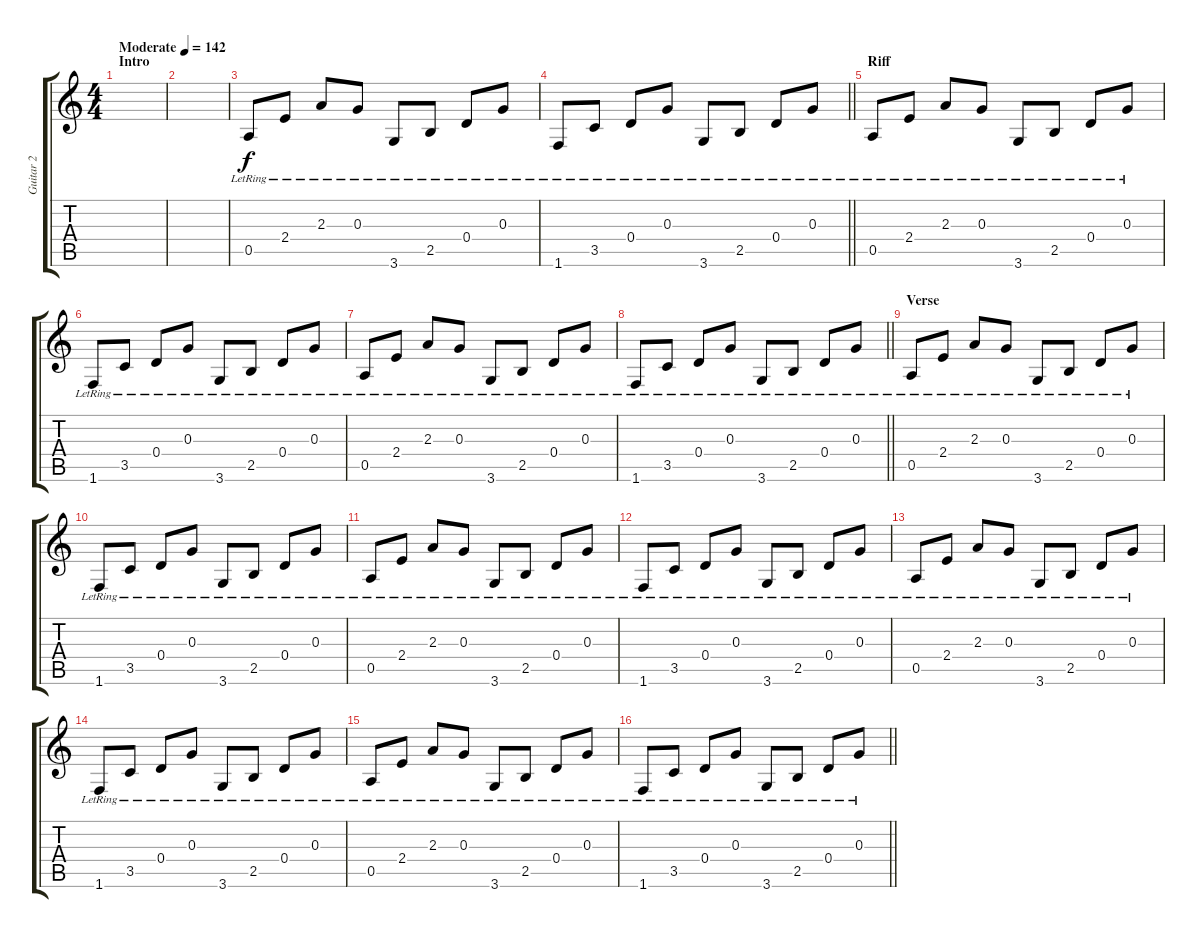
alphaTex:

\track ("Guitar 2" "Guitar 2") {instrument acousticguitarsteel}
\staff {score tabs}
\tuning (E4 B3 G3 D3 A2 E2) {hide}
\ts (4 4)
\section ("" "Intro")
\tempo (142 "Moderate")
\clef g2
\ks c
|
|
0.5{lr}.8 2.4{lr}.8 2.3{lr}.8 0.3{lr}.8 3.6{lr}.8 2.5{lr}.8 0.4{lr}.8 0.3{lr}.8 |
\barLineRight lightlight
1.6{lr}.8 3.5{lr}.8 0.4{lr}.8 0.3{lr}.8 3.6{lr}.8 2.5{lr}.8 0.4{lr}.8 0.3{lr}.8 |
\section ("" "Riff")
0.5{lr}.8 2.4{lr}.8 2.3{lr}.8 0.3{lr}.8 3.6{lr}.8 2.5{lr}.8 0.4{lr}.8 0.3{lr}.8 |
1.6{lr}.8 3.5{lr}.8 0.4{lr}.8 0.3{lr}.8 3.6{lr}.8 2.5{lr}.8 0.4{lr}.8 0.3{lr}.8 |
0.5{lr}.8 2.4{lr}.8 2.3{lr}.8 0.3{lr}.8 3.6{lr}.8 2.5{lr}.8 0.4{lr}.8 0.3{lr}.8 |
\barLineRight lightlight
1.6{lr}.8 3.5{lr}.8 0.4{lr}.8 0.3{lr}.8 3.6{lr}.8 2.5{lr}.8 0.4{lr}.8 0.3{lr}.8 |
\section ("" "Verse")
0.5{lr}.8 2.4{lr}.8 2.3{lr}.8 0.3{lr}.8 3.6{lr}.8 2.5{lr}.8 0.4{lr}.8 0.3{lr}.8 |
1.6{lr}.8 3.5{lr}.8 0.4{lr}.8 0.3{lr}.8 3.6{lr}.8 2.5{lr}.8 0.4{lr}.8 0.3{lr}.8 |
0.5{lr}.8 2.4{lr}.8 2.3{lr}.8 0.3{lr}.8 3.6{lr}.8 2.5{lr}.8 0.4{lr}.8 0.3{lr}.8 |
1.6{lr}.8 3.5{lr}.8 0.4{lr}.8 0.3{lr}.8 3.6{lr}.8 2.5{lr}.8 0.4{lr}.8 0.3{lr}.8 |
0.5{lr}.8 2.4{lr}.8 2.3{lr}.8 0.3{lr}.8 3.6{lr}.8 2.5{lr}.8 0.4{lr}.8 0.3{lr}.8 |
1.6{lr}.8 3.5{lr}.8 0.4{lr}.8 0.3{lr}.8 3.6{lr}.8 2.5{lr}.8 0.4{lr}.8 0.3{lr}.8 |
0.5{lr}.8 2.4{lr}.8 2.3{lr}.8 0.3{lr}.8 3.6{lr}.8 2.5{lr}.8 0.4{lr}.8 0.3{lr}.8 |
\barLineRight lightlight
1.6{lr}.8 3.5{lr}.8 0.4{lr}.8 0.3{lr}.8 3.6{lr}.8 2.5{lr}.8 0.4{lr}.8 0.3{lr}.8
